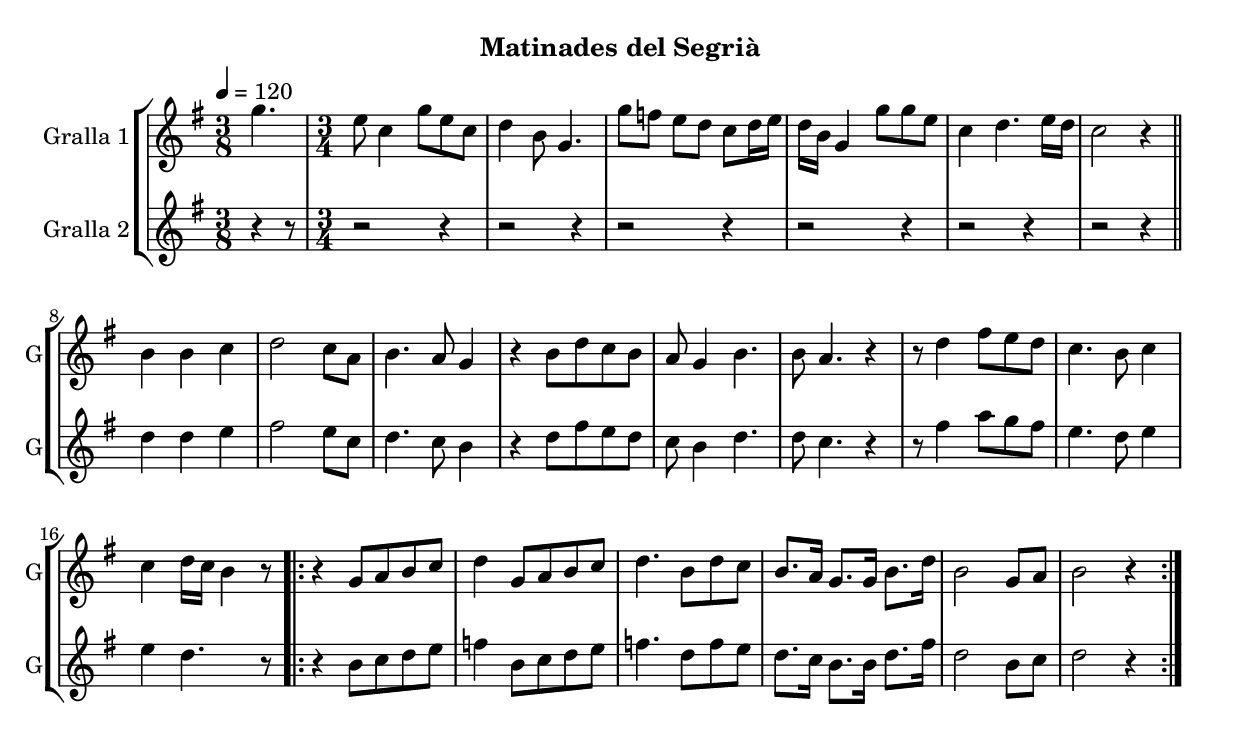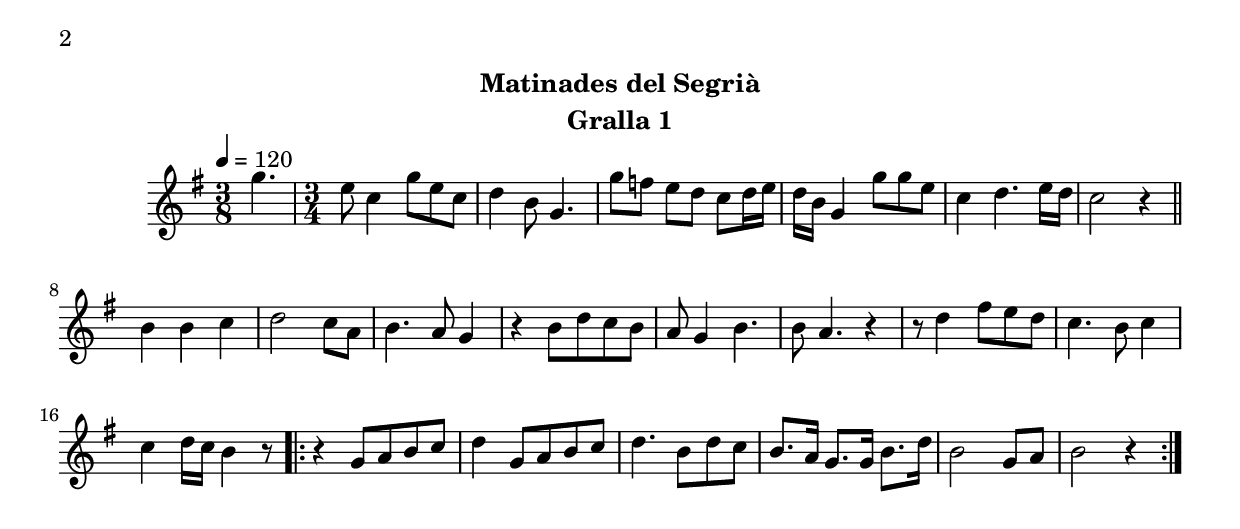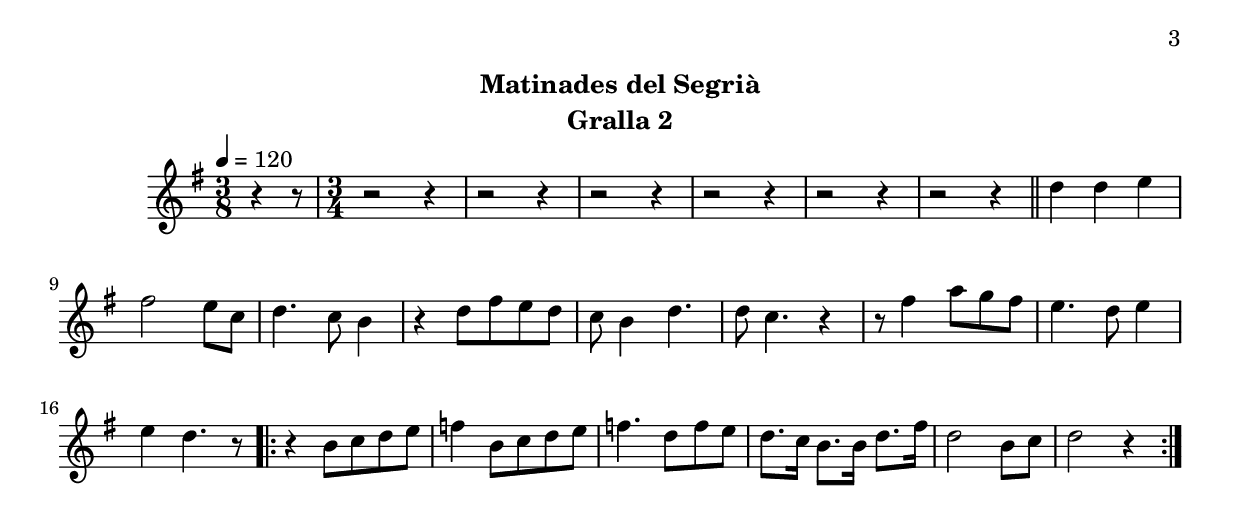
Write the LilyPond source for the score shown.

\version "2.22.1"

\header {
  dedication=""
  title="  "
  subtitle="Matinades del Segrià"
  subsubtitle=""
  poet=""
  meter=""
  piece=""
  composer=""
  arranger=""
  opus=""
  instrument=""
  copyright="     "
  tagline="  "
}

liniaroAa =
\relative g''
{
  \tempo 4=120
  \clef treble
  \key g \major
  \time 3/8
  g4.  |
  \time 3/4   e8 c4 g'8 e c  |
  d4 b8 g4.  |
  g'8 f e d c d16 e  |
  %05
  d16 b g4 g'8 g e  |
  c4 d4. e16 d  |
  c2 r4  \bar "||"
  b4 b c  |
  d2 c8 a  |
  %10
  b4. a8 g4  |
  r4 b8 d c b  |
  a8 g4 b4.  |
  b8 a4. r4  |
  r8 d4 fis8 e d  |
  %15
  c4. b8 c4  |
  c4 d16 c b4 r8  |
  \repeat volta 2 { r4 g8 a b c  |
  d4 g,8 a b c  |
  d4. b8 d c  |
  %20
  b8. a16 g8. g16 b8. d16  |
  b2 g8 a  |
  b2 r4  | }
}

liniaroAb =
\relative d''
{
  \tempo 4=120
  \clef treble
  \key g \major
  \time 3/8
  r4 r8  |
  \time 3/4   r2 r4  |
  r2 r4  |
  r2 r4  |
  %05
  r2 r4  |
  r2 r4  |
  r2 r4  \bar "||"
  d4 d e  |
  fis2 e8 c  |
  %10
  d4. c8 b4  |
  r4 d8 fis e d  |
  c8 b4 d4.  |
  d8 c4. r4  |
  r8 fis4 a8 g fis  |
  %15
  e4. d8 e4  |
  e4 d4. r8  |
  \repeat volta 2 { r4 b8 c d e  |
  f4 b,8 c d e  |
  f4. d8 f e  |
  %20
  d8. c16 b8. b16 d8. fis16  |
  d2 b8 c  |
  d2 r4  | }
}

\bookpart {
  \score {
    \new StaffGroup {
      \override Score.RehearsalMark #'self-alignment-X = #LEFT
      <<
        \new Staff \with {instrumentName = #"Gralla 1" shortInstrumentName = #"G"} \liniaroAa
        \new Staff \with {instrumentName = #"Gralla 2" shortInstrumentName = #"G"} \liniaroAb
      >>
    }
    \layout {}
  }
  \score { \unfoldRepeats
    \new StaffGroup {
      \override Score.RehearsalMark #'self-alignment-X = #LEFT
      <<
        \new Staff \with {instrumentName = #"Gralla 1" shortInstrumentName = #"G"} \liniaroAa
        \new Staff \with {instrumentName = #"Gralla 2" shortInstrumentName = #"G"} \liniaroAb
      >>
    }
    \midi {
      \set Staff.midiInstrument = "oboe"
      \set DrumStaff.midiInstrument = "drums"
    }
  }
}

\bookpart {
  \header {instrument="Gralla 1"}
  \score {
    \new StaffGroup {
      \override Score.RehearsalMark #'self-alignment-X = #LEFT
      <<
        \new Staff \liniaroAa
      >>
    }
    \layout {}
  }
  \score { \unfoldRepeats
    \new StaffGroup {
      \override Score.RehearsalMark #'self-alignment-X = #LEFT
      <<
        \new Staff \liniaroAa
      >>
    }
    \midi {
      \set Staff.midiInstrument = "oboe"
      \set DrumStaff.midiInstrument = "drums"
    }
  }
}

\bookpart {
  \header {instrument="Gralla 2"}
  \score {
    \new StaffGroup {
      \override Score.RehearsalMark #'self-alignment-X = #LEFT
      <<
        \new Staff \liniaroAb
      >>
    }
    \layout {}
  }
  \score { \unfoldRepeats
    \new StaffGroup {
      \override Score.RehearsalMark #'self-alignment-X = #LEFT
      <<
        \new Staff \liniaroAb
      >>
    }
    \midi {
      \set Staff.midiInstrument = "oboe"
      \set DrumStaff.midiInstrument = "drums"
    }
  }
}

